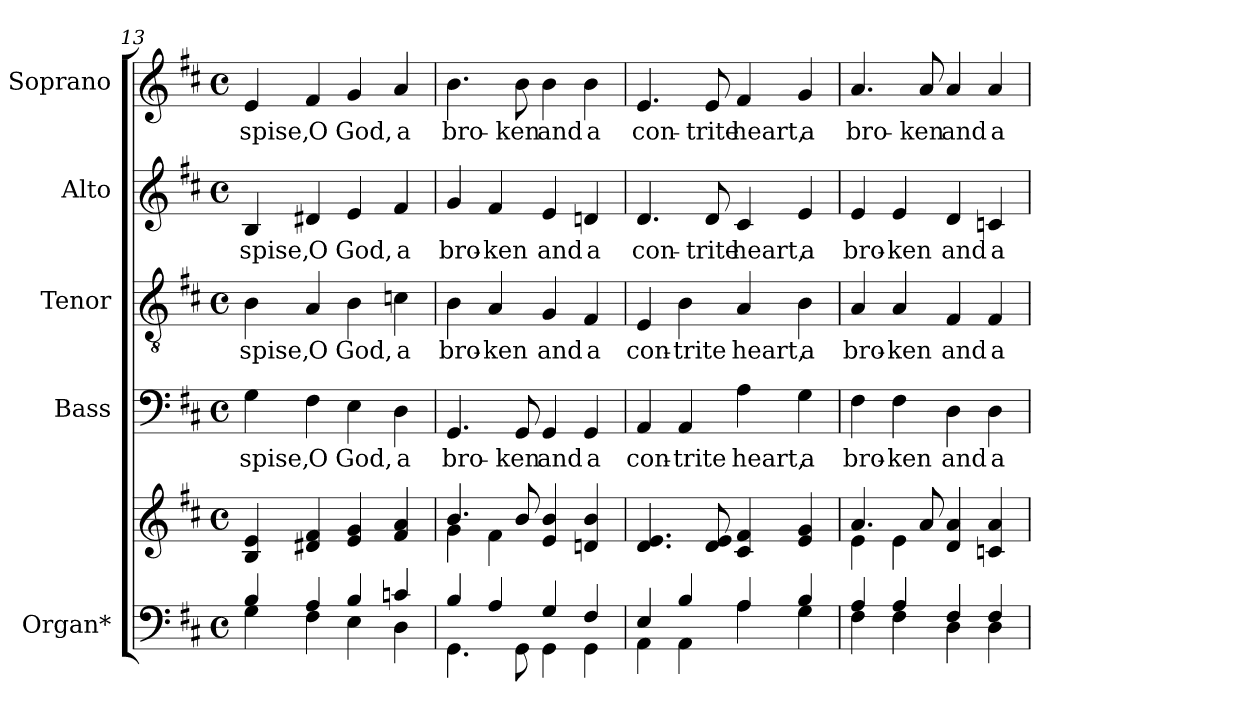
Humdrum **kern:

**kern	**kern	**kern	**text	**kern	**text	**kern	**text	**kern	**text
*part5	*part5	*part4	*part4	*part3	*part3	*part2	*part2	*part1	*part1
*staff6	*staff5	*staff4	*staff4	*staff3	*staff3	*staff2	*staff2	*staff1	*staff1
*I"Organ*	*	*I"Bass	*	*I"Tenor	*	*I"Alto	*	*I"Soprano	*
*I'Org.	*	*I'B.	*	*I'T.	*	*I'A.	*	*I'S.	*
*clefF4	*clefG2	*clefF4	*	*clefGv2	*	*clefG2	*	*clefG2	*
*	*	*	*	*ITrd7c12	*	*	*	*	*
*k[f#c#]	*k[f#c#]	*k[f#c#]	*	*k[f#c#]	*	*k[f#c#]	*	*k[f#c#]	*
*D:	*D:	*D:	*	*D:	*	*D:	*	*D:	*
*M4/4	*M4/4	*M4/4	*	*M4/4	*	*M4/4	*	*M4/4	*
*met(c)	*met(c)	*met(c)	*	*met(c)	*	*met(c)	*	*met(c)	*
=13	=13	=13	=13	=13	=13	=13	=13	=13	=13
*^	*	*	*	*	*	*	*	*	*
!	!	!	!	!LO:LY:b:color=#000000	!	!	!	!	!	!
!	!	!	!	!	!	!LO:LY:b:color=#000000	!	!	!	!
!	!	!	!	!	!	!	!	!LO:LY:b:color=#000000	!	!
!	!	!	!	!	!	!	!	!	!	!LO:LY:b:color=#000000
4Bi/	4Gi\	4Bi/ 4ei	4Gi\	-spise,	4BBi\	-spise,	4Bi/	-spise,	4ei/	-spise,
!	!	!	!	!LO:LY:b:color=#000000	!	!	!	!	!	!
!	!	!	!	!	!	!LO:LY:b:color=#000000	!	!	!	!
!	!	!	!	!	!	!	!	!LO:LY:b:color=#000000	!	!
!	!	!	!	!	!	!	!	!	!	!LO:LY:b:color=#000000
4Ai/	4F#i\	4d#Xi/ 4f#i	4F#i\	O	4AAi/	O	4d#Xi/	O	4f#i/	O
!	!	!	!	!LO:LY:b:color=#000000	!	!	!	!	!	!
!	!	!	!	!	!	!LO:LY:b:color=#000000	!	!	!	!
!	!	!	!	!	!	!	!	!LO:LY:b:color=#000000	!	!
!	!	!	!	!	!	!	!	!	!	!LO:LY:b:color=#000000
4Bi/	4Ei\	4ei/ 4gi	4Ei\	God,	4BBi\	God,	4ei/	God,	4gi/	God,
!	!	!	!	!LO:LY:b:color=#000000	!	!	!	!	!	!
!	!	!	!	!	!	!LO:LY:b:color=#000000	!	!	!	!
!	!	!	!	!	!	!	!	!LO:LY:b:color=#000000	!	!
!	!	!	!	!	!	!	!	!	!	!LO:LY:b:color=#000000
4cni/	4Di\	4f#i/ 4ai	4Di\	a	4Cni\	a	4f#i/	a	4ai/	a
=14	=14	=14	=14	=14	=14	=14	=14	=14	=14	=14
*	*	*^	*	*	*	*	*	*	*	*
!	!	!	!	!	!LO:LY:b:color=#000000	!	!	!	!	!	!
!	!	!	!	!	!	!	!LO:LY:b:color=#000000	!	!	!	!
!	!	!	!	!	!	!	!	!	!LO:LY:b:color=#000000	!	!
!	!	!	!	!	!	!	!	!	!	!	!LO:LY:b:color=#000000
4Bi/	4.GGi\	4.bi/	4gi\	4.GGi/	bro-	4BBi\	bro-	4gi/	bro-	4.bi\	bro-
!	!	!	!	!	!	!	!LO:LY:b:color=#000000	!	!	!	!
!	!	!	!	!	!	!	!	!	!LO:LY:b:color=#000000	!	!
4Ai/	.	.	4f#i\	.	.	4AAi/	-ken	4f#i/	-ken	.	.
!	!	!	!	!	!LO:LY:b:color=#000000	!	!	!	!	!	!
!	!	!	!	!	!	!	!	!	!	!	!LO:LY:b:color=#000000
.	8GGi\	8bi/	.	8GGi/	-ken	.	.	.	.	8bi\	-ken
!	!	!	!	!	!LO:LY:b:color=#000000	!	!	!	!	!	!
!	!	!	!	!	!	!	!LO:LY:b:color=#000000	!	!	!	!
!	!	!	!	!	!	!	!	!	!LO:LY:b:color=#000000	!	!
!	!	!	!	!	!	!	!	!	!	!	!LO:LY:b:color=#000000
4Gi/	4GGi\	4ei/ 4bi	2ryy	4GGi/	and	4GGi/	and	4ei/	and	4bi\	and
!	!	!	!	!	!LO:LY:b:color=#000000	!	!	!	!	!	!
!	!	!	!	!	!	!	!LO:LY:b:color=#000000	!	!	!	!
!	!	!	!	!	!	!	!	!	!LO:LY:b:color=#000000	!	!
!	!	!	!	!	!	!	!	!	!	!	!LO:LY:b:color=#000000
4F#i/	4GGi\	4dni/ 4bi	.	4GGi/	a	4FF#i/	a	4dni/	a	4bi\	a
*	*	*v	*v	*	*	*	*	*	*	*	*
=15	=15	=15	=15	=15	=15	=15	=15	=15	=15	=15
!	!	!	!	!LO:LY:b:color=#000000	!	!	!	!	!	!
!	!	!	!	!	!	!LO:LY:b:color=#000000	!	!	!	!
!	!	!	!	!	!	!	!	!LO:LY:b:color=#000000	!	!
!	!	!	!	!	!	!	!	!	!	!LO:LY:b:color=#000000
4Ei/	4AAi\	4.di/ 4.ei	4AAi/	con-	4EEi/	con-	4.di/	con-	4.ei/	con-
!	!	!	!	!LO:LY:b:color=#000000	!	!	!	!	!	!
!	!	!	!	!	!	!LO:LY:b:color=#000000	!	!	!	!
4Bi/	4AAi\	.	4AAi/	-trite	4BBi\	-trite	.	.	.	.
!	!	!	!	!	!	!	!	!LO:LY:b:color=#000000	!	!
!	!	!	!	!	!	!	!	!	!	!LO:LY:b:color=#000000
.	.	8di/ 8ei	.	.	.	.	8di/	-trite	8ei/	-trite
!	!	!	!	!LO:LY:b:color=#000000	!	!	!	!	!	!
!	!	!	!	!	!	!LO:LY:b:color=#000000	!	!	!	!
!	!	!	!	!	!	!	!	!LO:LY:b:color=#000000	!	!
!	!	!	!	!	!	!	!	!	!	!LO:LY:b:color=#000000
4Ai/	4Ai\	4c#i/ 4f#i	4Ai\	heart,	4AAi/	heart,	4c#i/	heart,	4f#i/	heart,
!	!	!	!	!LO:LY:b:color=#000000	!	!	!	!	!	!
!	!	!	!	!	!	!LO:LY:b:color=#000000	!	!	!	!
!	!	!	!	!	!	!	!	!LO:LY:b:color=#000000	!	!
!	!	!	!	!	!	!	!	!	!	!LO:LY:b:color=#000000
4Bi/	4Gi\	4ei/ 4gi	4Gi\	a	4BBi\	a	4ei/	a	4gi/	a
=16	=16	=16	=16	=16	=16	=16	=16	=16	=16	=16
*	*	*^	*	*	*	*	*	*	*	*
!	!	!	!	!	!LO:LY:b:color=#000000	!	!	!	!	!	!
!	!	!	!	!	!	!	!LO:LY:b:color=#000000	!	!	!	!
!	!	!	!	!	!	!	!	!	!LO:LY:b:color=#000000	!	!
!	!	!	!	!	!	!	!	!	!	!	!LO:LY:b:color=#000000
4Ai/	4F#i\	4.ai/	4ei\	4F#i\	bro-	4AAi/	bro-	4ei/	bro-	4.ai/	bro-
!	!	!	!	!	!LO:LY:b:color=#000000	!	!	!	!	!	!
!	!	!	!	!	!	!	!LO:LY:b:color=#000000	!	!	!	!
!	!	!	!	!	!	!	!	!	!LO:LY:b:color=#000000	!	!
4Ai/	4F#i\	.	4ei\	4F#i\	-ken	4AAi/	-ken	4ei/	-ken	.	.
!	!	!	!	!	!	!	!	!	!	!	!LO:LY:b:color=#000000
.	.	8ai/	.	.	.	.	.	.	.	8ai/	-ken
!	!	!	!	!	!LO:LY:b:color=#000000	!	!	!	!	!	!
!	!	!	!	!	!	!	!LO:LY:b:color=#000000	!	!	!	!
!	!	!	!	!	!	!	!	!	!LO:LY:b:color=#000000	!	!
!	!	!	!	!	!	!	!	!	!	!	!LO:LY:b:color=#000000
4F#i/	4Di\	4di/ 4ai	2ryy	4Di\	and	4FF#i/	and	4di/	and	4ai/	and
!	!	!	!	!	!LO:LY:b:color=#000000	!	!	!	!	!	!
!	!	!	!	!	!	!	!LO:LY:b:color=#000000	!	!	!	!
!	!	!	!	!	!	!	!	!	!LO:LY:b:color=#000000	!	!
!	!	!	!	!	!	!	!	!	!	!	!LO:LY:b:color=#000000
4F#i/	4Di\	4cni/ 4ai	.	4Di\	a	4FF#i/	a	4cni/	a	4ai/	a
*v	*v	*	*	*	*	*	*	*	*	*	*
*	*v	*v	*	*	*	*	*	*	*	*
=	=	=	=	=	=	=	=	=	=
*-	*-	*-	*-	*-	*-	*-	*-	*-	*-
